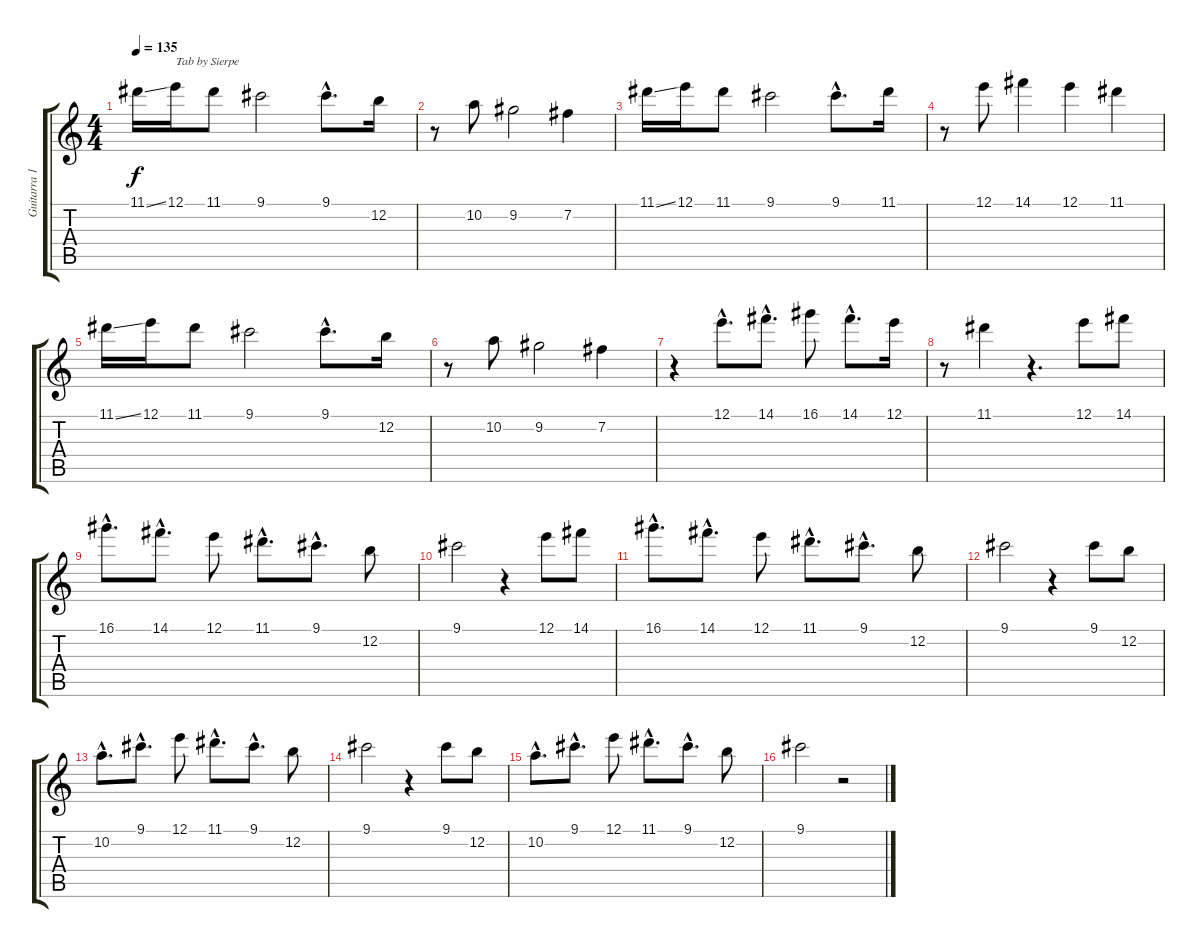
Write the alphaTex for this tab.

\track ("Guitarra 1 (Solo)" "Guitarra 1") {instrument distortionguitar}
\staff {score tabs}
\tuning (E4 B3 G3 D3 A2 E2) {hide}
\ts (4 4)
\tempo 135
\clef g2
\ks c
11.1{ss}.16{dy f instrument distortionguitar} 12.1.16{txt "Tab by Sierpe"} 11.1.8 9.1.2 9.1{hac}.8{d} 12.2.16 |
r.8 10.2.8 9.2.2 7.2.4 |
11.1{ss}.16 12.1.16 11.1.8 9.1.2 9.1{hac}.8{d} 11.1.16 |
r.8 12.1.8 14.1.4 12.1.4 11.1.4 |
11.1{ss}.16 12.1.16 11.1.8 9.1.2 9.1{hac}.8{d} 12.2.16 |
r.8 10.2.8 9.2.2 7.2.4 |
r.4 12.1{hac}.8{d} 14.1{hac}.8{d} 16.1.8 14.1{hac}.8{d} 12.1.16 |
r.8 11.1.4 r.4{d} 12.1.8 14.1.8 |
16.1{hac}.8{d} 14.1{hac}.8{d} 12.1.8 11.1{hac}.8{d} 9.1{hac}.8{d} 12.2.8 |
9.1.2 r.4 12.1.8 14.1.8 |
16.1{hac}.8{d} 14.1{hac}.8{d} 12.1.8 11.1{hac}.8{d} 9.1{hac}.8{d} 12.2.8 |
9.1.2 r.4 9.1.8 12.2.8 |
10.2{hac}.8{d} 9.1{hac}.8{d} 12.1.8 11.1{hac}.8{d} 9.1{hac}.8{d} 12.2.8 |
9.1.2 r.4 9.1.8 12.2.8 |
10.2{hac}.8{d} 9.1{hac}.8{d} 12.1.8 11.1{hac}.8{d} 9.1{hac}.8{d} 12.2.8 |
9.1.2 r.2
